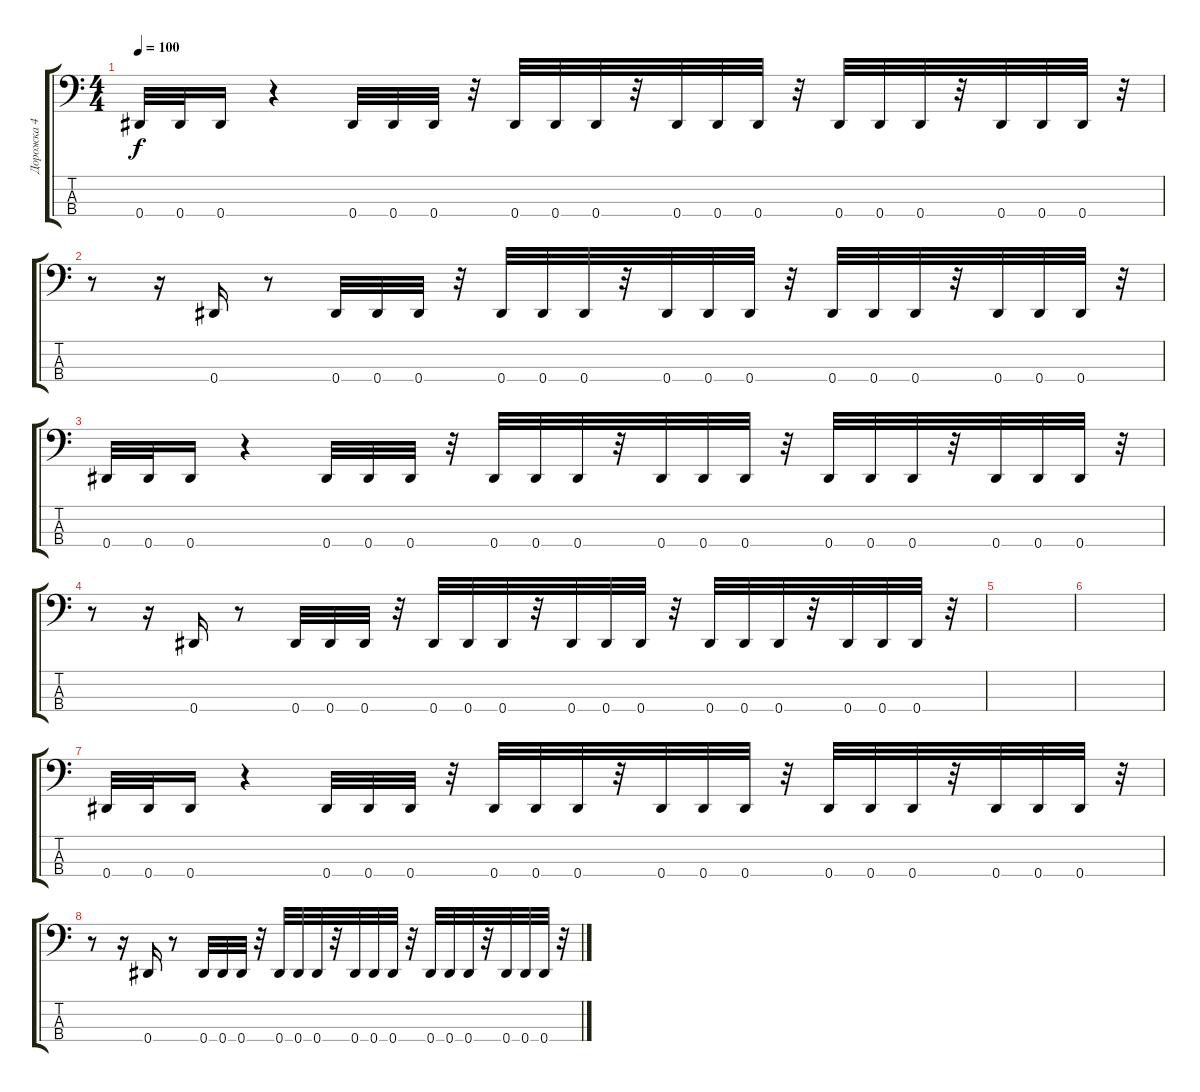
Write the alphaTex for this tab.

\track ("Дорожка 4" "Дорожка 4") {instrument electricbassfinger}
\staff {score tabs}
\tuning (Gb2 Db2 Ab1 Eb1) {hide}
\ts (4 4)
\tempo 100
\clef f4
\ks c
0.4.32{dy f} 0.4.32 0.4.16 r.4 0.4.32 0.4.32 0.4.32 r.32 0.4.32 0.4.32 0.4.32 r.32 0.4.32 0.4.32 0.4.32 r.32 0.4.32 0.4.32 0.4.32 r.32 0.4.32 0.4.32 0.4.32 r.32 |
r.8 r.16 0.4.16 r.8 0.4.32 0.4.32 0.4.32 r.32 0.4.32 0.4.32 0.4.32 r.32 0.4.32 0.4.32 0.4.32 r.32 0.4.32 0.4.32 0.4.32 r.32 0.4.32 0.4.32 0.4.32 r.32 |
0.4.32 0.4.32 0.4.16 r.4 0.4.32 0.4.32 0.4.32 r.32 0.4.32 0.4.32 0.4.32 r.32 0.4.32 0.4.32 0.4.32 r.32 0.4.32 0.4.32 0.4.32 r.32 0.4.32 0.4.32 0.4.32 r.32 |
r.8 r.16 0.4.16 r.8 0.4.32 0.4.32 0.4.32 r.32 0.4.32 0.4.32 0.4.32 r.32 0.4.32 0.4.32 0.4.32 r.32 0.4.32 0.4.32 0.4.32 r.32 0.4.32 0.4.32 0.4.32 r.32 |
\ks aminor
|
\ks c
|
0.4.32 0.4.32 0.4.16 r.4 0.4.32 0.4.32 0.4.32 r.32 0.4.32 0.4.32 0.4.32 r.32 0.4.32 0.4.32 0.4.32 r.32 0.4.32 0.4.32 0.4.32 r.32 0.4.32 0.4.32 0.4.32 r.32 |
r.8 r.16 0.4.16 r.8 0.4.32 0.4.32 0.4.32 r.32 0.4.32 0.4.32 0.4.32 r.32 0.4.32 0.4.32 0.4.32 r.32 0.4.32 0.4.32 0.4.32 r.32 0.4.32 0.4.32 0.4.32 r.32
